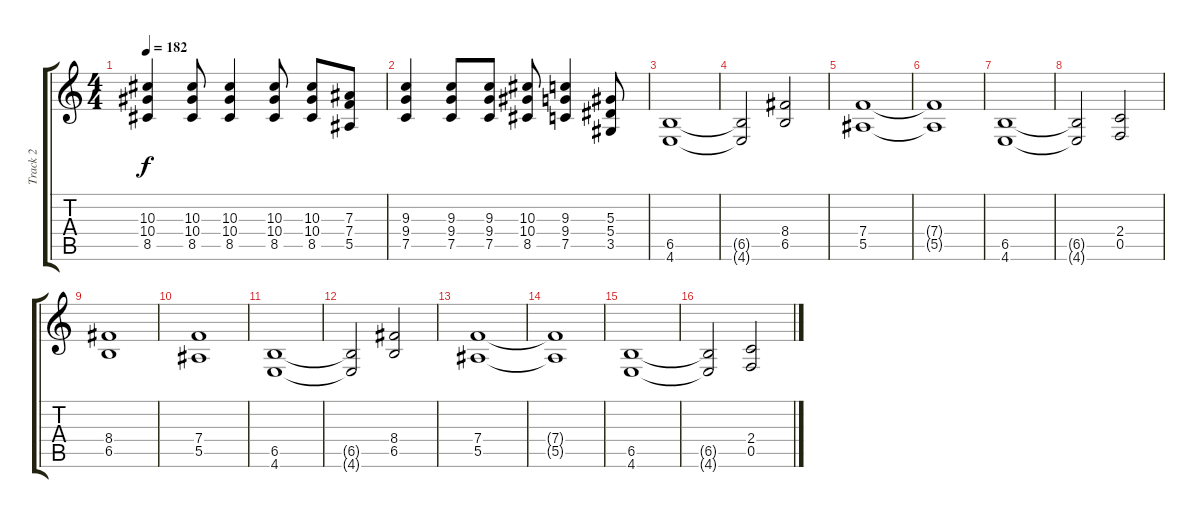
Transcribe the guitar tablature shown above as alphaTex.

\track ("Track 2" "Track 2") {instrument distortionguitar}
\staff {score tabs}
\tuning (C4 G3 Eb3 Bb2 F2 C2) {hide}
\ts (4 4)
\tempo 182
\clef g2
\ks c
(10.3 10.4 8.5).4{dy f} (10.3 10.4 8.5).8 (10.3 10.4 8.5).4 (10.3 10.4 8.5).8 (10.3 10.4 8.5).8 (7.3 7.4 5.5).8 |
(9.3 9.4 7.5).4 (9.3 9.4 7.5).8 (9.3 9.4 7.5).8 (10.3 10.4 8.5).8 (9.3 9.4 7.5).4 (5.3 5.4 3.5).8 |
(6.5 4.6).1 |
(6.5{t} 4.6{t}).2 (8.4 6.5).2 |
(7.4 5.5).1 |
(7.4{t} 5.5{t}).1 |
(6.5 4.6).1 |
(6.5{t} 4.6{t}).2 (2.4 0.5).2 |
(8.4 6.5).1 |
(7.4 5.5).1 |
(6.5 4.6).1 |
(6.5{t} 4.6{t}).2 (8.4 6.5).2 |
(7.4 5.5).1 |
(7.4{t} 5.5{t}).1 |
(6.5 4.6).1 |
(6.5{t} 4.6{t}).2 (2.4 0.5).2
